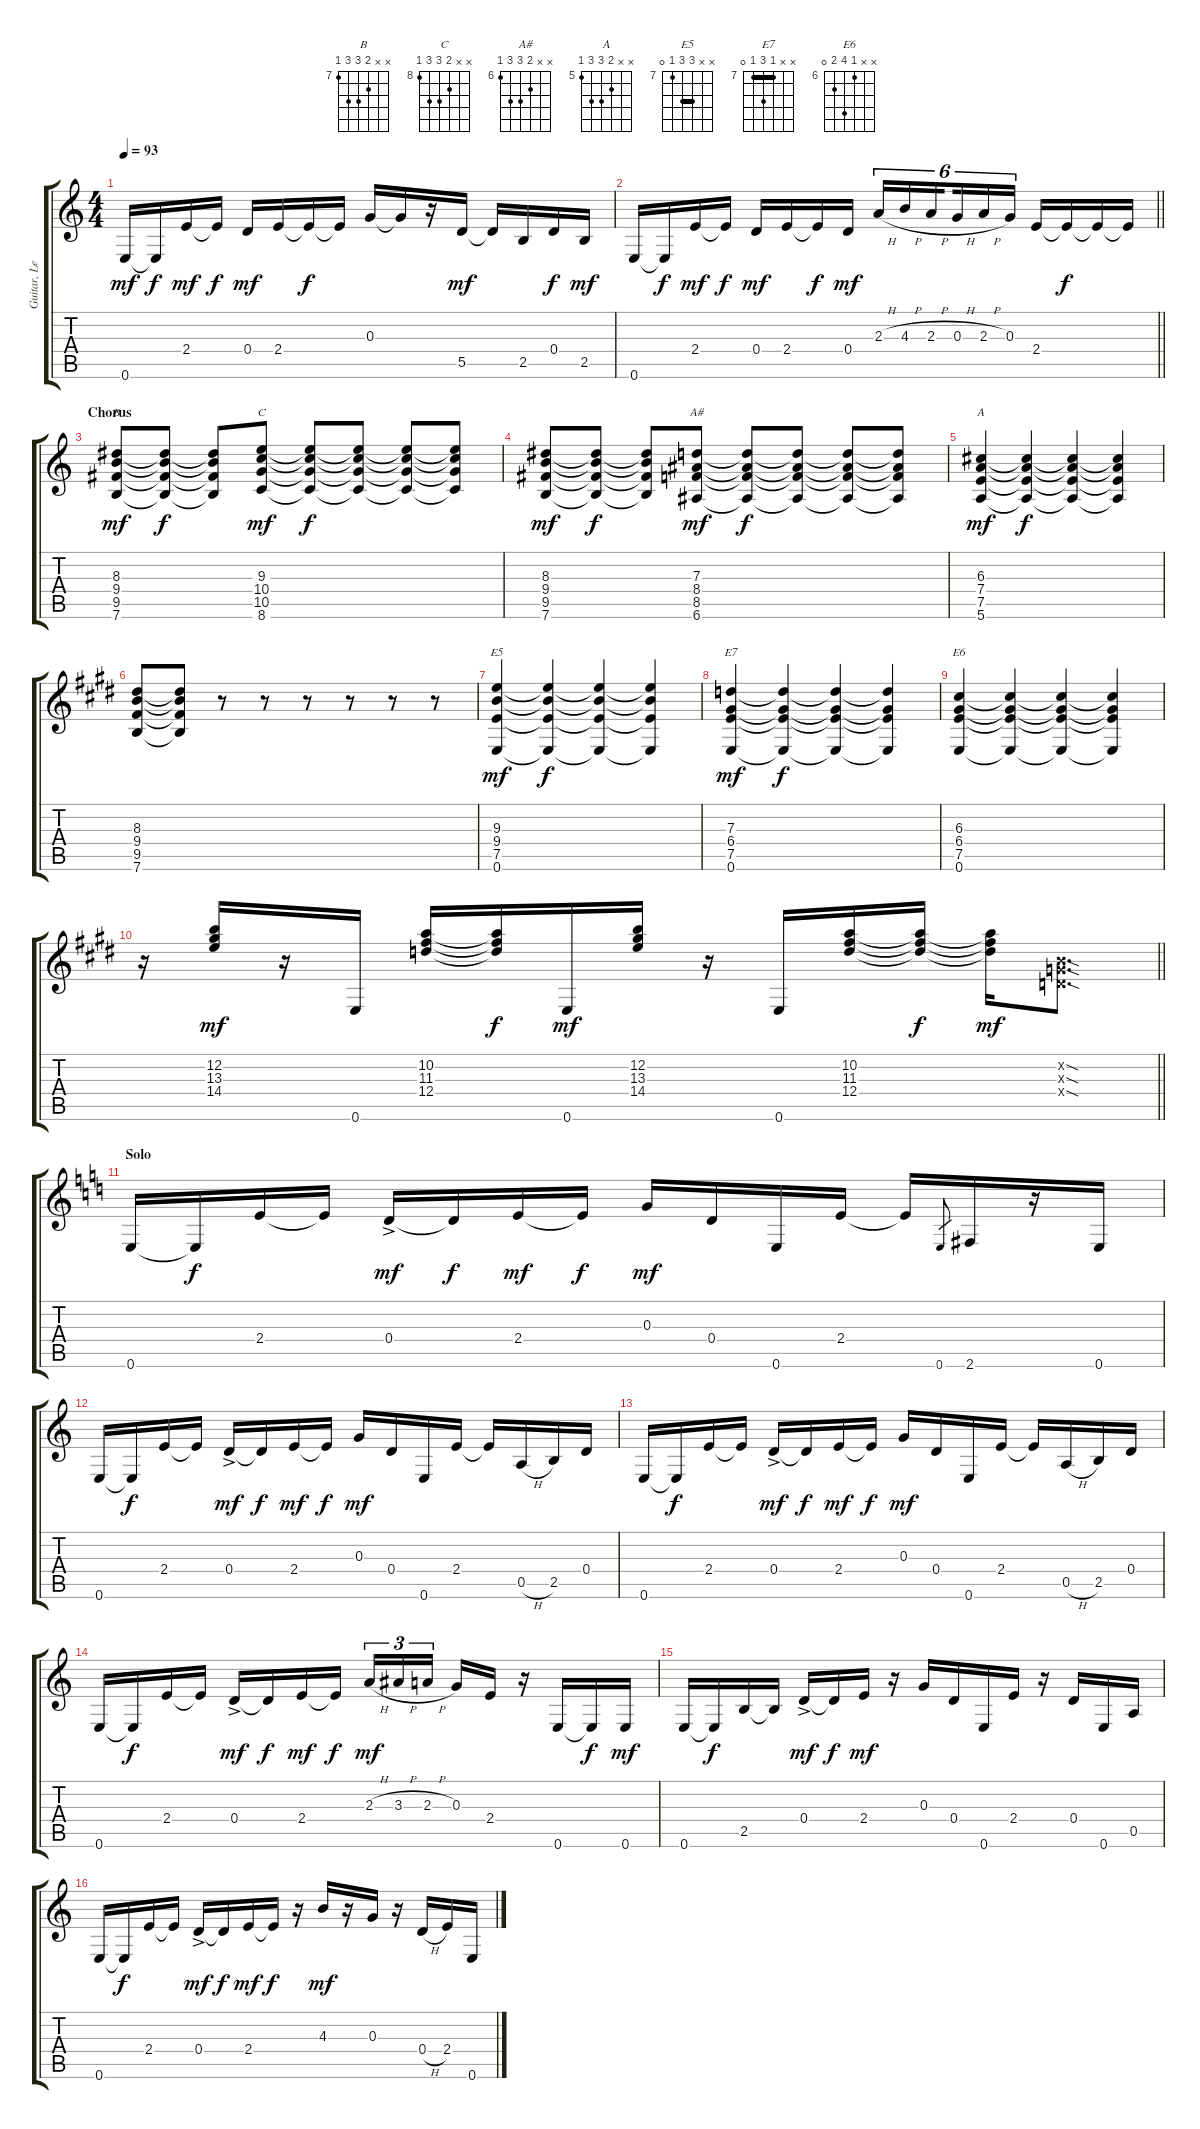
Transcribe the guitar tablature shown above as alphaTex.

\track ("Guitar, Lead" "Guitar, Le") {instrument overdrivenguitar}
\staff {score tabs}
\tuning (E4 B3 G3 D3 A2 E2) {hide}
\chord ("B" x x 8 9 9 7) {firstfret 7}
\chord ("C" x x 9 10 10 8) {firstfret 8}
\chord ("A#" x x 7 8 8 6) {firstfret 6}
\chord ("A" x x 6 7 7 5) {firstfret 5}
\chord ("E5" x x 9 9 7 0) {firstfret 7 barre 9}
\chord ("E7" x x 7 9 7 0) {firstfret 7 barre 7}
\chord ("E6" x x 6 9 7 0) {firstfret 6}
\ts (4 4)
\tempo 93
\clef g2
\ks c
0.6.16{dy mf} 0.6{t}.16{dy f} 2.4.16{dy mf} 2.4{t}.16{dy f} 0.4.16{dy mf} 2.4.16 2.4{t}.16{dy f} 2.4{t}.16 0.3.16 0.3{t}.16 r.16 5.5.16{dy mf} 5.5{t}.16 2.5.16 0.4.16{dy f} 2.5.16{dy mf} |
\barLineRight lightlight
0.6.16 0.6{t}.16{dy f} 2.4.16{dy mf} 2.4{t}.16{dy f} 0.4.16{dy mf} 2.4.16 2.4{t}.16{dy f} 0.4.16{dy mf} 2.3{h}.16{tu (6 4)} 4.3{h}.16{tu (6 4)} 2.3{h}.16{tu (6 4) beam splitsecondary} 0.3{h}.16{tu (6 4)} 2.3{h}.16{tu (6 4)} 0.3.16{tu (6 4)} 2.4.16 2.4{t}.16{dy f} 2.4{t}.16 2.4{t}.16 |
\section ("" "Chorus")
(8.3 9.4 9.5 7.6).8{ch "B" dy mf} (8.3{t} 9.4{t} 9.5{t} 7.6{t}).8{dy f} (8.3{t} 9.4{t} 9.5{t} 7.6{t}).8 (9.3 10.4 10.5 8.6).8{ch "C" dy mf} (9.3{t} 10.4{t} 10.5{t} 8.6{t}).8{dy f} (9.3{t} 10.4{t} 10.5{t} 8.6{t}).8 (9.3{t} 10.4{t} 10.5{t} 8.6{t}).8 (9.3{t} 10.4{t} 10.5{t} 8.6{t}).8 |
(8.3 9.4 9.5 7.6).8{dy mf} (8.3{t} 9.4{t} 9.5{t} 7.6{t}).8{dy f} (8.3{t} 9.4{t} 9.5{t} 7.6{t}).8 (7.3 8.4 8.5 6.6).8{ch "A#" dy mf} (7.3{t} 8.4{t} 8.5{t} 6.6{t}).8{dy f} (7.3{t} 8.4{t} 8.5{t} 6.6{t}).8 (7.3{t} 8.4{t} 8.5{t} 6.6{t}).8 (7.3{t} 8.4{t} 8.5{t} 6.6{t}).8 |
(6.3 7.4 7.5 5.6).4{ch "A" dy mf} (6.3{t} 7.4{t} 7.5{t} 5.6{t}).4{dy f} (6.3{t} 7.4{t} 7.5{t} 5.6{t}).4 (6.3{t} 7.4{t} 7.5{t} 5.6{t}).4 |
\ks e
(8.3 9.4 9.5 7.6).8 (8.3{t} 9.4{t} 9.5{t} 7.6{t}).8 r.8 r.8 r.8 r.8 r.8 r.8 |
(9.3 9.4 7.5 0.6).4{ch "E5" dy mf} (9.3{t} 9.4{t} 7.5{t} 0.6{t}).4{dy f} (9.3{t} 9.4{t} 7.5{t} 0.6{t}).4 (9.3{t} 9.4{t} 7.5{t} 0.6{t}).4 |
(7.3 6.4 7.5 0.6).4{ch "E7" dy mf} (7.3{t} 6.4{t} 7.5{t} 0.6{t}).4{dy f} (7.3{t} 6.4{t} 7.5{t} 0.6{t}).4 (7.3{t} 6.4{t} 7.5{t} 0.6{t}).4 |
(6.3 6.4 7.5 0.6).4{ch "E6"} (6.3{t} 6.4{t} 7.5{t} 0.6{t}).4 (6.3{t} 6.4{t} 7.5{t} 0.6{t}).4 (6.3{t} 6.4{t} 7.5{t} 0.6{t}).4 |
\barLineRight lightlight
r.16 (12.2 13.3 14.4).16{dy mf} r.16 0.6.16 (10.2 11.3 12.4).16 (10.2{t} 11.3{t} 12.4{t}).16{dy f} 0.6.16{dy mf} (12.2 13.3 14.4).16 r.16 0.6.16 (10.2 11.3 12.4).16 (10.2{t} 11.3{t} 12.4{t}).16{dy f} (10.2{t} 11.3{t} 12.4{t}).16{dy mf} (0.2{sod x} 0.3{sod x} 0.4{sod x}).8{d} |
\section ("" "Solo")
\ks c
0.6.16 0.6{t}.16{dy f} 2.4.16 2.4{t}.16 0.4{ac}.16{dy mf} 0.4{t}.16{dy f} 2.4.16{dy mf} 2.4{t}.16{dy f} 0.3.16{dy mf} 0.4.16 0.6.16 2.4.16 2.4{t}.16 0.6.8{gr} 2.6.16 r.16 0.6.16 |
0.6.16 0.6{t}.16{dy f} 2.4.16 2.4{t}.16 0.4{ac}.16{dy mf} 0.4{t}.16{dy f} 2.4.16{dy mf} 2.4{t}.16{dy f} 0.3.16{dy mf} 0.4.16 0.6.16 2.4.16 2.4{t}.16 0.5{h}.16 2.5.16 0.4.16 |
0.6.16 0.6{t}.16{dy f} 2.4.16 2.4{t}.16 0.4{ac}.16{dy mf} 0.4{t}.16{dy f} 2.4.16{dy mf} 2.4{t}.16{dy f} 0.3.16{dy mf} 0.4.16 0.6.16 2.4.16 2.4{t}.16 0.5{h}.16 2.5.16 0.4.16 |
0.6.16 0.6{t}.16{dy f} 2.4.16 2.4{t}.16 0.4{ac}.16{dy mf} 0.4{t}.16{dy f} 2.4.16{dy mf} 2.4{t}.16{dy f} 2.3{h}.16{tu (3 2) dy mf} 3.3{h}.16{tu (3 2)} 2.3{h}.16{tu (3 2) beam splitsecondary} 0.3.16 2.4.16 r.16 0.6.16 0.6{t}.16{dy f} 0.6.16{dy mf} |
0.6.16 0.6{t}.16{dy f} 2.5.16 2.5{t}.16 0.4{ac}.16{dy mf} 0.4{t}.16{dy f} 2.4.16{dy mf} r.16 0.3.16 0.4.16 0.6.16 2.4.16 r.16 0.4.16 0.6.16 0.5.16 |
0.6.16 0.6{t}.16{dy f} 2.4.16 2.4{t}.16 0.4{ac}.16{dy mf} 0.4{t}.16{dy f} 2.4.16{dy mf} 2.4{t}.16{dy f} r.16 4.3.16{dy mf} r.16 0.3.16 r.16 0.4{h}.16 2.4.16 0.6.16
